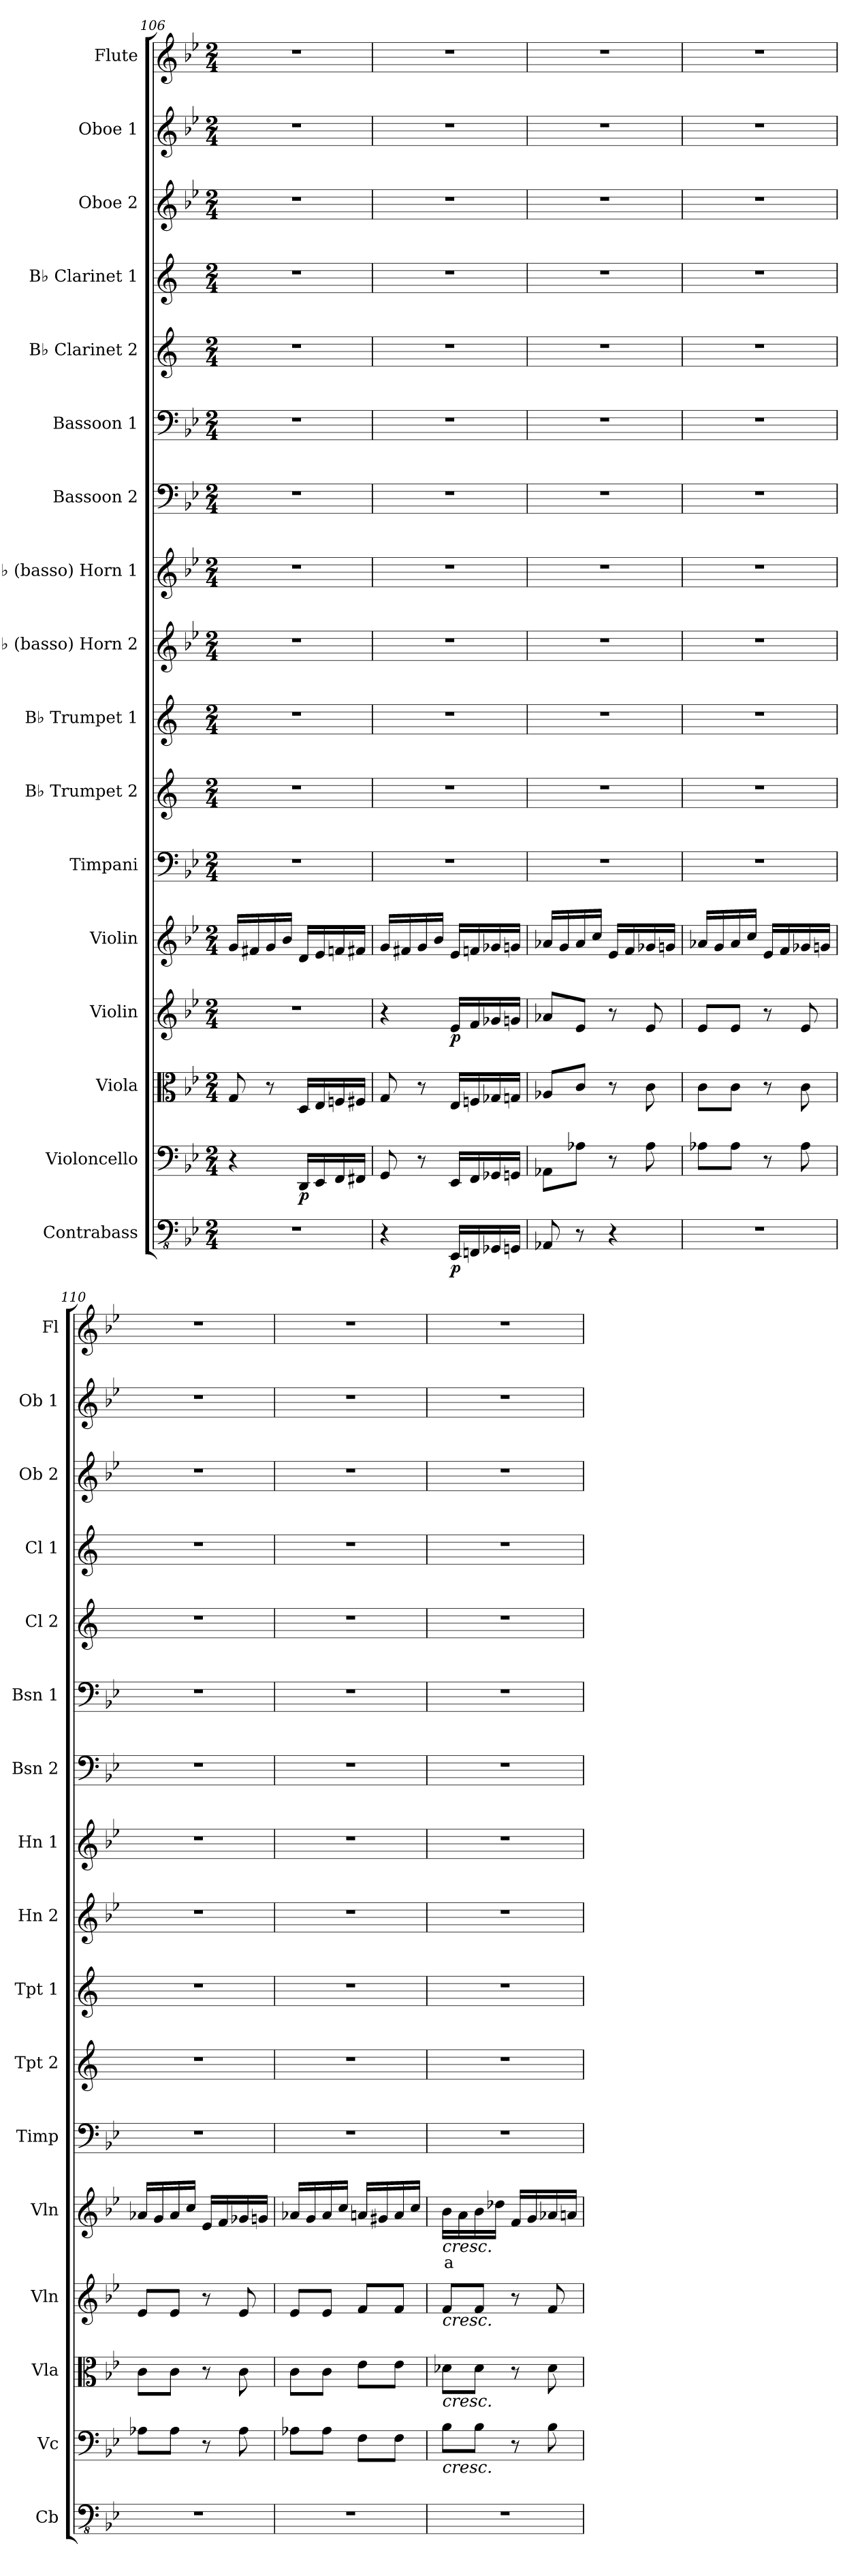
**kern	**dynam	**kern	**dynam	**kern	**kern	**dynam	**kern	**text	**kern	**kern	**kern	**kern	**kern	**kern	**kern	**kern	**kern	**kern	**kern	**kern
*part17	*part17	*part16	*part16	*part15	*part14	*part14	*part13	*part13	*part12	*part11	*part10	*part9	*part8	*part7	*part6	*part5	*part4	*part3	*part2	*part1
*staff17	*staff17	*staff16	*staff16	*staff15	*staff14	*staff14	*staff13	*staff13	*staff12	*staff11	*staff10	*staff9	*staff8	*staff7	*staff6	*staff5	*staff4	*staff3	*staff2	*staff1
*I"Contrabass	*	*I"Violoncello	*	*I"Viola	*I"Violin	*	*I"Violin	*	*I"Timpani	*I"B♭ Trumpet 2	*I"B♭ Trumpet 1	*I"B♭ (basso) Horn 2	*I"B♭ (basso) Horn 1	*I"Bassoon 2	*I"Bassoon 1	*I"B♭ Clarinet 2	*I"B♭ Clarinet 1	*I"Oboe 2	*I"Oboe 1	*I"Flute
*I'Cb	*	*I'Vc	*	*I'Vla	*I'Vln	*	*I'Vln	*	*I'Timp	*I'Tpt 2	*I'Tpt 1	*I'Hn 2	*I'Hn 1	*I'Bsn 2	*I'Bsn 1	*I'Cl 2	*I'Cl 1	*I'Ob 2	*I'Ob 1	*I'Fl
*clefFv4	*	*clefF4	*	*clefC3	*clefG2	*	*clefG2	*	*clefF4	*clefG2	*clefG2	*clefG2	*clefG2	*clefF4	*clefF4	*clefG2	*clefG2	*clefG2	*clefG2	*clefG2
*	*	*	*	*	*	*	*	*	*	*ITrd1c2	*ITrd1c2	*ITrd8c14	*ITrd8c14	*	*	*ITrd1c2	*ITrd1c2	*	*	*
*k[b-e-]	*	*k[b-e-]	*	*k[b-e-]	*k[b-e-]	*	*k[b-e-]	*	*k[b-e-]	*k[b-e-]	*k[b-e-]	*k[b-e-]	*k[b-e-]	*k[b-e-]	*k[b-e-]	*k[b-e-]	*k[b-e-]	*k[b-e-]	*k[b-e-]	*k[b-e-]
*M2/4	*	*M2/4	*	*M2/4	*M2/4	*	*M2/4	*	*M2/4	*M2/4	*M2/4	*M2/4	*M2/4	*M2/4	*M2/4	*M2/4	*M2/4	*M2/4	*M2/4	*M2/4
=106	=106	=106	=106	=106	=106	=106	=106	=106	=106	=106	=106	=106	=106	=106	=106	=106	=106	=106	=106	=106
2r	.	4r	.	8G/	2r	.	16g/LL	.	2r	2r	2r	2r	2r	2r	2r	2r	2r	2r	2r	2r
.	.	.	.	.	.	.	16f#X/	.	.	.	.	.	.	.	.	.	.	.	.	.
.	.	.	.	8r	.	.	16g/	.	.	.	.	.	.	.	.	.	.	.	.	.
.	.	.	.	.	.	.	16b-/JJ	.	.	.	.	.	.	.	.	.	.	.	.	.
!	!	!	!LO:DY:b	!	!	!	!	!	!	!	!	!	!	!	!	!	!	!	!	!
.	.	16DD/LL	p	16D/LL	.	.	16d/LL	.	.	.	.	.	.	.	.	.	.	.	.	.
.	.	16EE-/	.	16E-/	.	.	16e-/	.	.	.	.	.	.	.	.	.	.	.	.	.
.	.	16FF/	.	16Fn/	.	.	16fn/	.	.	.	.	.	.	.	.	.	.	.	.	.
.	.	16FF#X/JJ	.	16F#X/JJ	.	.	16f#X/JJ	.	.	.	.	.	.	.	.	.	.	.	.	.
!!LO:PB:g=z
=107	=107	=107	=107	=107	=107	=107	=107	=107	=107	=107	=107	=107	=107	=107	=107	=107	=107	=107	=107	=107
4r	.	8GG/	.	8G/	4r	.	16g/LL	.	2r	2r	2r	2r	2r	2r	2r	2r	2r	2r	2r	2r
.	.	.	.	.	.	.	16f#X/	.	.	.	.	.	.	.	.	.	.	.	.	.
.	.	8r	.	8r	.	.	16g/	.	.	.	.	.	.	.	.	.	.	.	.	.
.	.	.	.	.	.	.	16b-/JJ	.	.	.	.	.	.	.	.	.	.	.	.	.
!	!LO:DY:b	!	!	!	!	!LO:DY:b	!	!	!	!	!	!	!	!	!	!	!	!	!	!
16EEE-/LL	p	16EE-/LL	.	16E-/LL	16e-/LL	p	16e-/LL	.	.	.	.	.	.	.	.	.	.	.	.	.
16FFFn/	.	16FF/	.	16Fn/	16f/	.	16fn/	.	.	.	.	.	.	.	.	.	.	.	.	.
16GGG-X/	.	16GG-X/	.	16G-X/	16g-X/	.	16g-X/	.	.	.	.	.	.	.	.	.	.	.	.	.
16GGGn/JJ	.	16GGn/JJ	.	16Gn/JJ	16gn/JJ	.	16gn/JJ	.	.	.	.	.	.	.	.	.	.	.	.	.
=108	=108	=108	=108	=108	=108	=108	=108	=108	=108	=108	=108	=108	=108	=108	=108	=108	=108	=108	=108	=108
8AAA-X/	.	8AA-X\L	.	8A-X/L	8a-X/L	.	16a-X/LL	.	2r	2r	2r	2r	2r	2r	2r	2r	2r	2r	2r	2r
.	.	.	.	.	.	.	16g/	.	.	.	.	.	.	.	.	.	.	.	.	.
8r	.	8A-X\J	.	8c/J	8e-/J	.	16a-/	.	.	.	.	.	.	.	.	.	.	.	.	.
.	.	.	.	.	.	.	16cc/JJ	.	.	.	.	.	.	.	.	.	.	.	.	.
4r	.	8r	.	8r	8r	.	16e-/LL	.	.	.	.	.	.	.	.	.	.	.	.	.
.	.	.	.	.	.	.	16f/	.	.	.	.	.	.	.	.	.	.	.	.	.
.	.	8A-\	.	8c\	8e-/	.	16g-X/	.	.	.	.	.	.	.	.	.	.	.	.	.
.	.	.	.	.	.	.	16gn/JJ	.	.	.	.	.	.	.	.	.	.	.	.	.
=109	=109	=109	=109	=109	=109	=109	=109	=109	=109	=109	=109	=109	=109	=109	=109	=109	=109	=109	=109	=109
2r	.	8A-X\L	.	8c\L	8e-/L	.	16a-X/LL	.	2r	2r	2r	2r	2r	2r	2r	2r	2r	2r	2r	2r
.	.	.	.	.	.	.	16g/	.	.	.	.	.	.	.	.	.	.	.	.	.
.	.	8A-\J	.	8c\J	8e-/J	.	16a-/	.	.	.	.	.	.	.	.	.	.	.	.	.
.	.	.	.	.	.	.	16cc/JJ	.	.	.	.	.	.	.	.	.	.	.	.	.
.	.	8r	.	8r	8r	.	16e-/LL	.	.	.	.	.	.	.	.	.	.	.	.	.
.	.	.	.	.	.	.	16f/	.	.	.	.	.	.	.	.	.	.	.	.	.
.	.	8A-\	.	8c\	8e-/	.	16g-X/	.	.	.	.	.	.	.	.	.	.	.	.	.
.	.	.	.	.	.	.	16gn/JJ	.	.	.	.	.	.	.	.	.	.	.	.	.
=110	=110	=110	=110	=110	=110	=110	=110	=110	=110	=110	=110	=110	=110	=110	=110	=110	=110	=110	=110	=110
2r	.	8A-X\L	.	8c\L	8e-/L	.	16a-X/LL	.	2r	2r	2r	2r	2r	2r	2r	2r	2r	2r	2r	2r
.	.	.	.	.	.	.	16g/	.	.	.	.	.	.	.	.	.	.	.	.	.
.	.	8A-\J	.	8c\J	8e-/J	.	16a-/	.	.	.	.	.	.	.	.	.	.	.	.	.
.	.	.	.	.	.	.	16cc/JJ	.	.	.	.	.	.	.	.	.	.	.	.	.
.	.	8r	.	8r	8r	.	16e-/LL	.	.	.	.	.	.	.	.	.	.	.	.	.
.	.	.	.	.	.	.	16f/	.	.	.	.	.	.	.	.	.	.	.	.	.
.	.	8A-\	.	8c\	8e-/	.	16g-X/	.	.	.	.	.	.	.	.	.	.	.	.	.
.	.	.	.	.	.	.	16gn/JJ	.	.	.	.	.	.	.	.	.	.	.	.	.
=111	=111	=111	=111	=111	=111	=111	=111	=111	=111	=111	=111	=111	=111	=111	=111	=111	=111	=111	=111	=111
2r	.	8A-X\L	.	8c\L	8e-/L	.	16a-X/LL	.	2r	2r	2r	2r	2r	2r	2r	2r	2r	2r	2r	2r
.	.	.	.	.	.	.	16g/	.	.	.	.	.	.	.	.	.	.	.	.	.
.	.	8A-\J	.	8c\J	8e-/J	.	16a-/	.	.	.	.	.	.	.	.	.	.	.	.	.
.	.	.	.	.	.	.	16cc/JJ	.	.	.	.	.	.	.	.	.	.	.	.	.
.	.	8F\L	.	8e-\L	8f/L	.	16an/LL	.	.	.	.	.	.	.	.	.	.	.	.	.
.	.	.	.	.	.	.	16g#X/	.	.	.	.	.	.	.	.	.	.	.	.	.
.	.	8F\J	.	8e-\J	8f/J	.	16a/	.	.	.	.	.	.	.	.	.	.	.	.	.
.	.	.	.	.	.	.	16cc/JJ	.	.	.	.	.	.	.	.	.	.	.	.	.
=112	=112	=112	=112	=112	=112	=112	=112	=112	=112	=112	=112	=112	=112	=112	=112	=112	=112	=112	=112	=112
!	!	!	!	!	!	!	!LO:TX:b:i:t=cresc.	!	!	!	!	!	!	!	!	!	!	!	!	!
!	!	!	!	!	!LO:TX:b:i:t=cresc.	!	!	!	!	!	!	!	!	!	!	!	!	!	!	!
!	!	!	!	!LO:TX:b:i:t=cresc.	!	!	!	!	!	!	!	!	!	!	!	!	!	!	!	!
!	!	!LO:TX:b:i:t=cresc.	!	!	!	!	!	!	!	!	!	!	!	!	!	!	!	!	!	!
!	!	!	!	!	!	!	!	!LO:LY:b:color=#FF0000	!	!	!	!	!	!	!	!	!	!	!	!
2r	.	8B-\L	.	8d-X\L	8f/L	.	16b-\LL	a	2r	2r	2r	2r	2r	2r	2r	2r	2r	2r	2r	2r
.	.	.	.	.	.	.	16a\	.	.	.	.	.	.	.	.	.	.	.	.	.
.	.	8B-\J	.	8d-\J	8f/J	.	16b-\	.	.	.	.	.	.	.	.	.	.	.	.	.
.	.	.	.	.	.	.	16dd-X\JJ	.	.	.	.	.	.	.	.	.	.	.	.	.
.	.	8r	.	8r	8r	.	16f/LL	.	.	.	.	.	.	.	.	.	.	.	.	.
.	.	.	.	.	.	.	16g/	.	.	.	.	.	.	.	.	.	.	.	.	.
.	.	8B-\	.	8d-\	8f/	.	16a-X/	.	.	.	.	.	.	.	.	.	.	.	.	.
.	.	.	.	.	.	.	16an/JJ	.	.	.	.	.	.	.	.	.	.	.	.	.
=	=	=	=	=	=	=	=	=	=	=	=	=	=	=	=	=	=	=	=	=
*-	*-	*-	*-	*-	*-	*-	*-	*-	*-	*-	*-	*-	*-	*-	*-	*-	*-	*-	*-	*-
